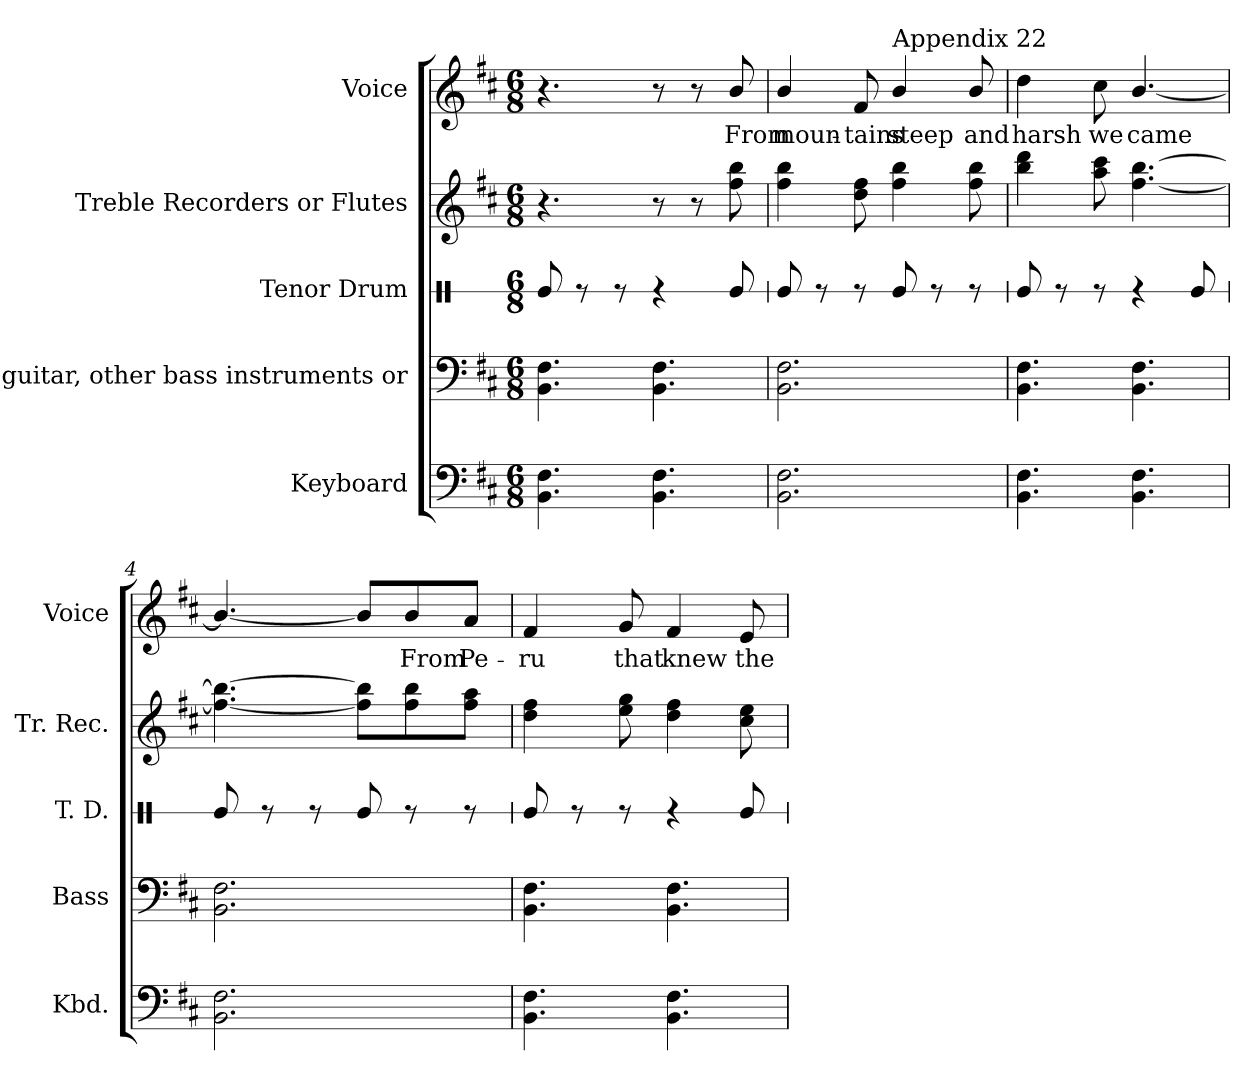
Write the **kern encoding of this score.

**kern	**kern	**kern	**kern	**kern	**text
*part5	*part4	*part3	*part2	*part1	*part1
*staff5	*staff4	*staff3	*staff2	*staff1	*staff1
*I"Keyboard	*I"Bass guitar,  other bass instruments  or	*I"Tenor Drum	*I"Treble Recorders or Flutes	*I"Voice	*
*I'Kbd.	*I'Bass	*I'T. D.	*I'Tr. Rec.	*I'Voice	*
!!LO:PB:g=z
*	*	*stria1	*	*	*
*clefF4	*clefF4	*clefX	*clefG2	*clefG2	*
*	*ITrd7c12	*	*	*	*
*k[f#c#]	*k[f#c#]	*k[]	*k[f#c#]	*k[f#c#]	*
*D:	*D:	*C:	*D:	*D:	*
*M6/8	*M6/8	*M6/8	*M6/8	*M6/8	*
*MM96	*MM96	*MM96	*MM96	*MM96	*
=1	=1	=1	=1	=1	=1
4.BBi\ 4.F#i	4.BBBi\ 4.FF#i	8Rei/	4.r	4.r	.
.	.	8r	.	.	.
.	.	8r	.	.	.
4.BBi\ 4.F#i	4.BBBi\ 4.FF#i	4r	8r	8r	.
.	.	.	8r	8r	.
!	!	!	!	!	!LO:LY:b:color=#000000
.	.	8Rei/	8ff#i\ 8bbi	8bi/	From
=2	=2	=2	=2	=2	=2
!	!	!	!	!	!LO:LY:b:color=#000000
2.BBi\ 2.F#i	2.BBBi\ 2.FF#i	8Rei/	4ff#i\ 4bbi	4bi/	moun-
.	.	8r	.	.	.
!	!	!	!	!	!LO:LY:b:color=#000000
.	.	8r	8ddi\ 8ff#i	8f#i/	-tains
!	!	!	!	!LO:TX:a:t=Appendix 22	!
!	!	!	!	!	!LO:LY:b:color=#000000
.	.	8Rei/	4ff#i\ 4bbi	4bi/	steep
.	.	8r	.	.	.
!	!	!	!	!	!LO:LY:b:color=#000000
.	.	8r	8ff#i\ 8bbi	8bi/	and
=3	=3	=3	=3	=3	=3
!	!	!	!	!	!LO:LY:b:color=#000000
4.BBi\ 4.F#i	4.BBBi\ 4.FF#i	8Rei/	4bbi\ 4dddi	4ddi\	harsh
.	.	8r	.	.	.
!	!	!	!	!	!LO:LY:b:color=#000000
.	.	8r	8aai\ 8ccc#i	8cc#i\	we
!	!	!	!	!	!LO:LY:b:color=#000000
4.BBi\ 4.F#i	4.BBBi\ 4.FF#i	4r	[4.ff#i\ [4.bbi	[4.bi/	came
.	.	8Rei/	.	.	.
=4	=4	=4	=4	=4	=4
2.BBi\ 2.F#i	2.BBBi\ 2.FF#i	8Rei/	4.ff#i\_ 4.bbi_	4.bi/_	.
.	.	8r	.	.	.
.	.	8r	.	.	.
.	.	8Rei/	8ff#i]\ 8bbi]\L	8bi/L]	.
!	!	!	!	!	!LO:LY:b:color=#000000
.	.	8r	8ff#i\ 8bbi\	8bi/	From
!	!	!	!	!	!LO:LY:b:color=#000000
.	.	8r	8ff#i\ 8aai\J	8ai/J	Pe-
=5	=5	=5	=5	=5	=5
!	!	!	!	!	!LO:LY:b:color=#000000
4.BBi\ 4.F#i	4.BBBi\ 4.FF#i	8Rei/	4ddi\ 4ff#i	4f#i/	-ru
.	.	8r	.	.	.
!	!	!	!	!	!LO:LY:b:color=#000000
.	.	8r	8eei\ 8ggi	8gi/	that
!	!	!	!	!	!LO:LY:b:color=#000000
4.BBi\ 4.F#i	4.BBBi\ 4.FF#i	4r	4ddi\ 4ff#i	4f#i/	knew
!	!	!	!	!	!LO:LY:b:color=#000000
.	.	8Rei/	8cc#i\ 8eei	8ei/	the
=	=	=	=	=	=
*-	*-	*-	*-	*-	*-
